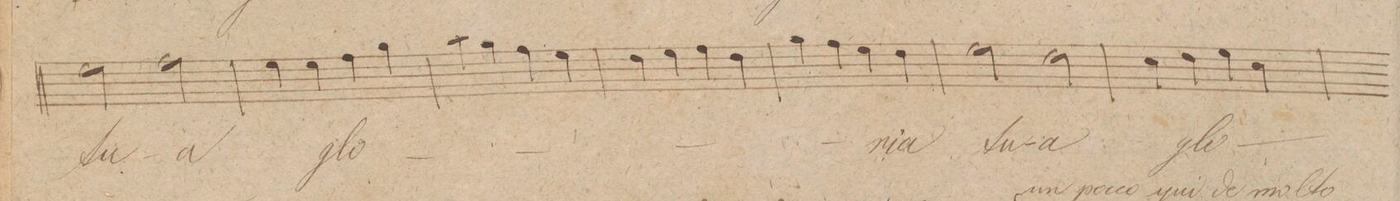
**kern	**text	**dynam
*I"Canto.	*	*
*clefC1	*	*
*k[f#c#g#]	*	*
*met(c)	*	*
*M4/4	*	*
2cc#\	tu-	.
2dd\	-a	.
=38	=38	=38
4cc#\	.	.
4cc#\	glo-	.
4dd\	.	.
4ee\	.	.
=39	=39	=39
4ff#\	.	.
4ee\	.	.
4dd\	.	.
4cc#\	.	.
=40	=40	=40
4b\	.	.
4cc#\	.	.
4dd\	.	.
4b\	.	.
=41	=41	=41
4ee\	.	.
4dd\	.	.
4cc#\	-ri-	.
4b\	-a	.
=42	=42	=42
2cc#\	tu-	.
2b\	-a	.
=43	=43	=43
1ryy	.	.
=44	=44	=44
1ryy	.	.
=45	=45	=45
1ryy	.	.
=46	=46	=46
1ryy	.	.
=47	=47	=47
1ryy	.	.
=48	=48	=48
4a\	.	.
4b\	glo-	.
4cc#\	.	.
4a\	.	.
=49	=49	=49
*-	*-	*-
